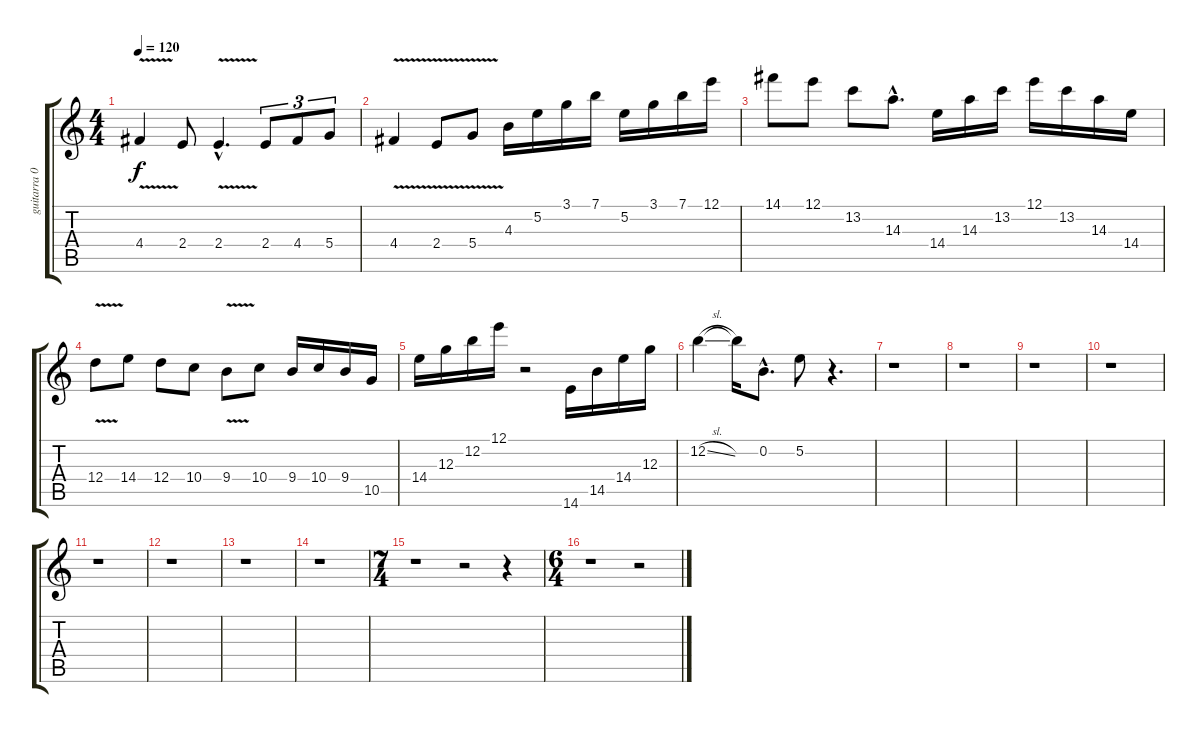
\track ("guitarra 03" "guitarra 0") {instrument distortionguitar}
\staff {score tabs}
\tuning (E4 B3 G3 D3 A2 D2) {hide}
\ts (4 4)
\tempo 120
\clef g2
\ks c
4.4{v}.4{dy f} 2.4.8 2.4{v hac}.4{d} 2.4.8{tu (3 2)} 4.4.8{tu (3 2)} 5.4.8{tu (3 2)} |
4.4{v}.4 2.4{v}.8 5.4{v}.8 4.3.16 5.2.16 3.1.16 7.1.16 5.2.16 3.1.16 7.1.16 12.1.16 |
14.1.8 12.1.8 13.2.8 14.3{hac}.8{d} 14.4.16 14.3.16 13.2.16 12.1.16 13.2.16 14.3.16 14.4.16 |
12.4{v}.8 14.4.8 12.4.8 10.4.8 9.4{v}.8 10.4.8 9.4.16 10.4.16 9.4.16 10.5.16 |
14.4.16 12.3.16 12.2.16 12.1.16 r.2 14.6.16 14.5.16 14.4.16 12.3.16 |
12.2{sl}.4 12.2{t}.16 0.2{hac}.8{d} 5.2.8 r.4{d} |
r.1 |
r.1 |
r.1 |
r.1 |
r.1 |
r.1 |
r.1 |
r.1 |
\ts (7 4)
r.1 r.2 r.4 |
\ts (6 4)
r.1 r.2
